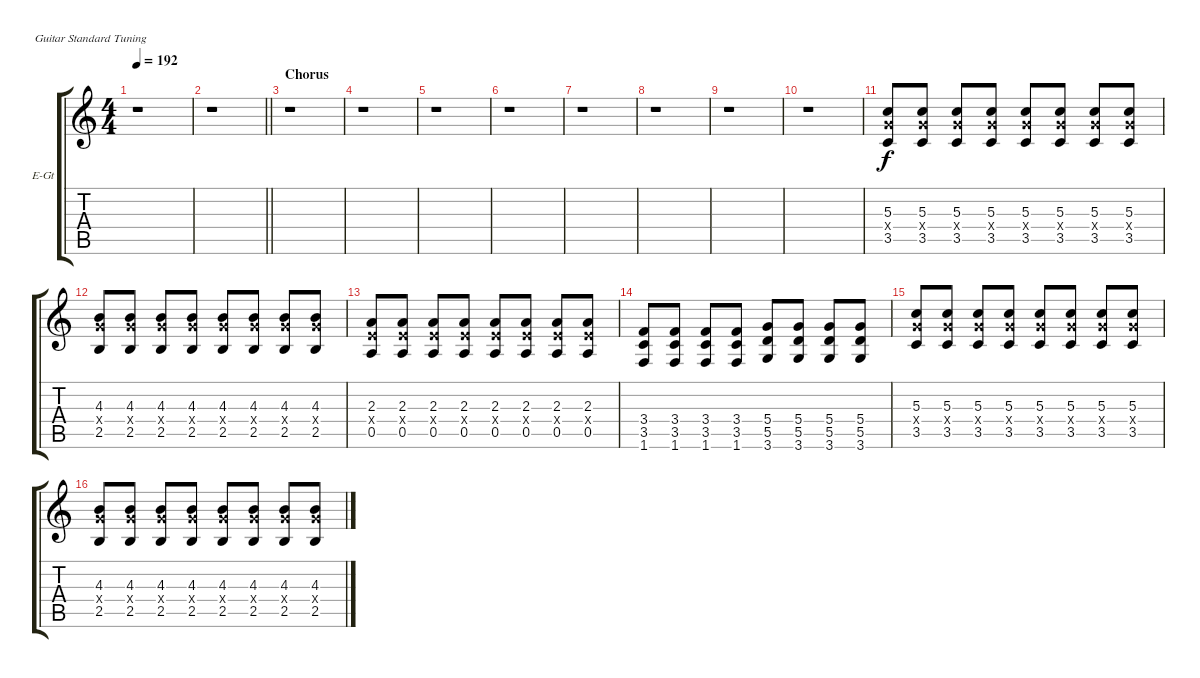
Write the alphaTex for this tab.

\defaultSystemsLayout 4
\bracketExtendMode groupsimilarinstruments
\firstSystemTrackNameOrientation horizontal
\otherSystemsTrackNameOrientation horizontal
\track ("Guitar 1" "E-Gt") {instrument overdrivenguitar}
\staff {score tabs}
\tuning (E4 B3 G3 D3 A2 E2)
\ts (4 4)
\tempo 192
\clef g2
\ks c
r.1{dy f} |
\barLineRight lightlight
r.1 |
\section ("" "Chorus")
r.1 |
r.1 |
r.1 |
r.1 |
r.1 |
r.1 |
r.1 |
r.1 |
(3.5 5.4{x} 5.3).8 (3.5 5.4{x} 5.3).8 (3.5 5.4{x} 5.3).8 (3.5 5.4{x} 5.3).8 (3.5 5.4{x} 5.3).8 (3.5 5.4{x} 5.3).8 (3.5 5.4{x} 5.3).8 (3.5 5.4{x} 5.3).8 |
(2.5 5.4{x} 4.3).8 (2.5 5.4{x} 4.3).8 (2.5 5.4{x} 4.3).8 (2.5 5.4{x} 4.3).8 (2.5 5.4{x} 4.3).8 (2.5 5.4{x} 4.3).8 (2.5 5.4{x} 4.3).8 (2.5 5.4{x} 4.3).8 |
(0.5 2.4{x} 2.3).8 (0.5 2.4{x} 2.3).8 (0.5 2.4{x} 2.3).8 (0.5 2.4{x} 2.3).8 (0.5 2.4{x} 2.3).8 (0.5 2.4{x} 2.3).8 (0.5 2.4{x} 2.3).8 (0.5 2.4{x} 2.3).8 |
(1.6 3.5 3.4).8 (1.6 3.5 3.4).8 (1.6 3.5 3.4).8 (1.6 3.5 3.4).8 (3.6 5.5 5.4).8 (3.6 5.5 5.4).8 (3.6 5.5 5.4).8 (3.6 5.5 5.4).8 |
(3.5 5.4{x} 5.3).8 (3.5 5.4{x} 5.3).8 (3.5 5.4{x} 5.3).8 (3.5 5.4{x} 5.3).8 (3.5 5.4{x} 5.3).8 (3.5 5.4{x} 5.3).8 (3.5 5.4{x} 5.3).8 (3.5 5.4{x} 5.3).8 |
(2.5 5.4{x} 4.3).8 (2.5 5.4{x} 4.3).8 (2.5 5.4{x} 4.3).8 (2.5 5.4{x} 4.3).8 (2.5 5.4{x} 4.3).8 (2.5 5.4{x} 4.3).8 (2.5 5.4{x} 4.3).8 (2.5 5.4{x} 4.3).8
